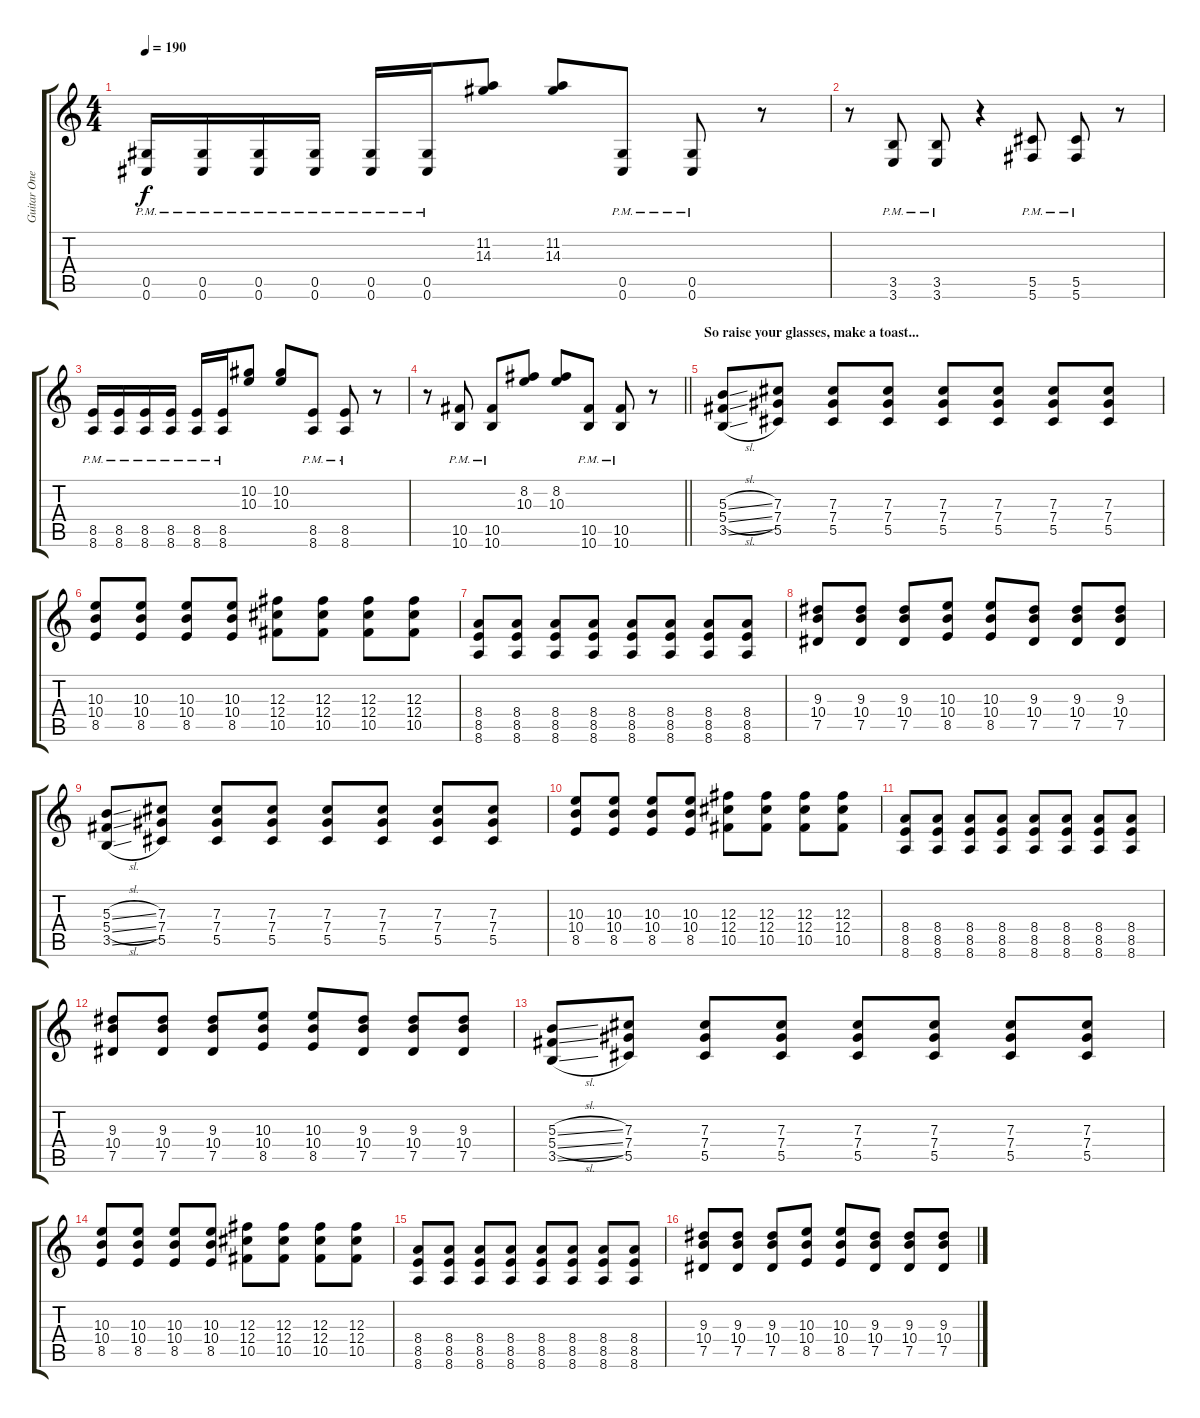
\track ("Guitar One" "Guitar One") {instrument overdrivenguitar}
\staff {score tabs}
\tuning (Eb4 Bb3 Gb3 Db3 Ab2 Db2) {hide}
\ts (4 4)
\tempo 190
\clef g2
\ks c
(0.5{pm} 0.6{pm}).16{dy f} (0.5{pm} 0.6{pm}).16 (0.5{pm} 0.6{pm}).16 (0.5{pm} 0.6{pm}).16 (0.5{pm} 0.6{pm}).16 (0.5{pm} 0.6{pm}).16 (11.2 14.3).8 (11.2 14.3).8 (0.5{pm} 0.6{pm}).8 (0.5{pm} 0.6{pm}).8 r.8 |
r.8 (3.5{pm} 3.6{pm}).8 (3.5{pm} 3.6{pm}).8 r.4 (5.5{pm} 5.6{pm}).8 (5.5{pm} 5.6{pm}).8 r.8 |
(8.5{pm} 8.6{pm}).16 (8.5{pm} 8.6{pm}).16 (8.5{pm} 8.6{pm}).16 (8.5{pm} 8.6{pm}).16 (8.5{pm} 8.6{pm}).16 (8.5{pm} 8.6{pm}).16 (10.2 10.3).8 (10.2 10.3).8 (8.5{pm} 8.6{pm}).8 (8.5{pm} 8.6{pm}).8 r.8 |
\barLineRight lightlight
r.8 (10.5{pm} 10.6{pm}).8 (10.5{pm} 10.6{pm}).8 (8.2 10.3).8 (8.2 10.3).8 (10.5{pm} 10.6{pm}).8 (10.5{pm} 10.6{pm}).8 r.8 |
\section ("" "So raise your glasses, make a toast...")
(5.3{sl} 5.4{sl} 3.5{sl}).8{instrument overdrivenguitar} (7.3 7.4 5.5).8 (7.3 7.4 5.5).8 (7.3 7.4 5.5).8 (7.3 7.4 5.5).8 (7.3 7.4 5.5).8 (7.3 7.4 5.5).8 (7.3 7.4 5.5).8 |
(10.3 10.4 8.5).8 (10.3 10.4 8.5).8 (10.3 10.4 8.5).8 (10.3 10.4 8.5).8 (12.3 12.4 10.5).8 (12.3 12.4 10.5).8 (12.3 12.4 10.5).8 (12.3 12.4 10.5).8 |
(8.4 8.5 8.6).8 (8.4 8.5 8.6).8 (8.4 8.5 8.6).8 (8.4 8.5 8.6).8 (8.4 8.5 8.6).8 (8.4 8.5 8.6).8 (8.4 8.5 8.6).8 (8.4 8.5 8.6).8 |
(9.3 10.4 7.5).8 (9.3 10.4 7.5).8 (9.3 10.4 7.5).8 (10.3 10.4 8.5).8 (10.3 10.4 8.5).8 (9.3 10.4 7.5).8 (9.3 10.4 7.5).8 (9.3 10.4 7.5).8 |
(5.3{sl} 5.4{sl} 3.5{sl}).8{instrument overdrivenguitar} (7.3 7.4 5.5).8 (7.3 7.4 5.5).8 (7.3 7.4 5.5).8 (7.3 7.4 5.5).8 (7.3 7.4 5.5).8 (7.3 7.4 5.5).8 (7.3 7.4 5.5).8 |
(10.3 10.4 8.5).8 (10.3 10.4 8.5).8 (10.3 10.4 8.5).8 (10.3 10.4 8.5).8 (12.3 12.4 10.5).8 (12.3 12.4 10.5).8 (12.3 12.4 10.5).8 (12.3 12.4 10.5).8 |
(8.4 8.5 8.6).8 (8.4 8.5 8.6).8 (8.4 8.5 8.6).8 (8.4 8.5 8.6).8 (8.4 8.5 8.6).8 (8.4 8.5 8.6).8 (8.4 8.5 8.6).8 (8.4 8.5 8.6).8 |
(9.3 10.4 7.5).8 (9.3 10.4 7.5).8 (9.3 10.4 7.5).8 (10.3 10.4 8.5).8 (10.3 10.4 8.5).8 (9.3 10.4 7.5).8 (9.3 10.4 7.5).8 (9.3 10.4 7.5).8 |
(5.3{sl} 5.4{sl} 3.5{sl}).8{instrument overdrivenguitar} (7.3 7.4 5.5).8 (7.3 7.4 5.5).8 (7.3 7.4 5.5).8 (7.3 7.4 5.5).8 (7.3 7.4 5.5).8 (7.3 7.4 5.5).8 (7.3 7.4 5.5).8 |
(10.3 10.4 8.5).8 (10.3 10.4 8.5).8 (10.3 10.4 8.5).8 (10.3 10.4 8.5).8 (12.3 12.4 10.5).8 (12.3 12.4 10.5).8 (12.3 12.4 10.5).8 (12.3 12.4 10.5).8 |
(8.4 8.5 8.6).8 (8.4 8.5 8.6).8 (8.4 8.5 8.6).8 (8.4 8.5 8.6).8 (8.4 8.5 8.6).8 (8.4 8.5 8.6).8 (8.4 8.5 8.6).8 (8.4 8.5 8.6).8 |
(9.3 10.4 7.5).8 (9.3 10.4 7.5).8 (9.3 10.4 7.5).8 (10.3 10.4 8.5).8 (10.3 10.4 8.5).8 (9.3 10.4 7.5).8 (9.3 10.4 7.5).8 (9.3 10.4 7.5).8
